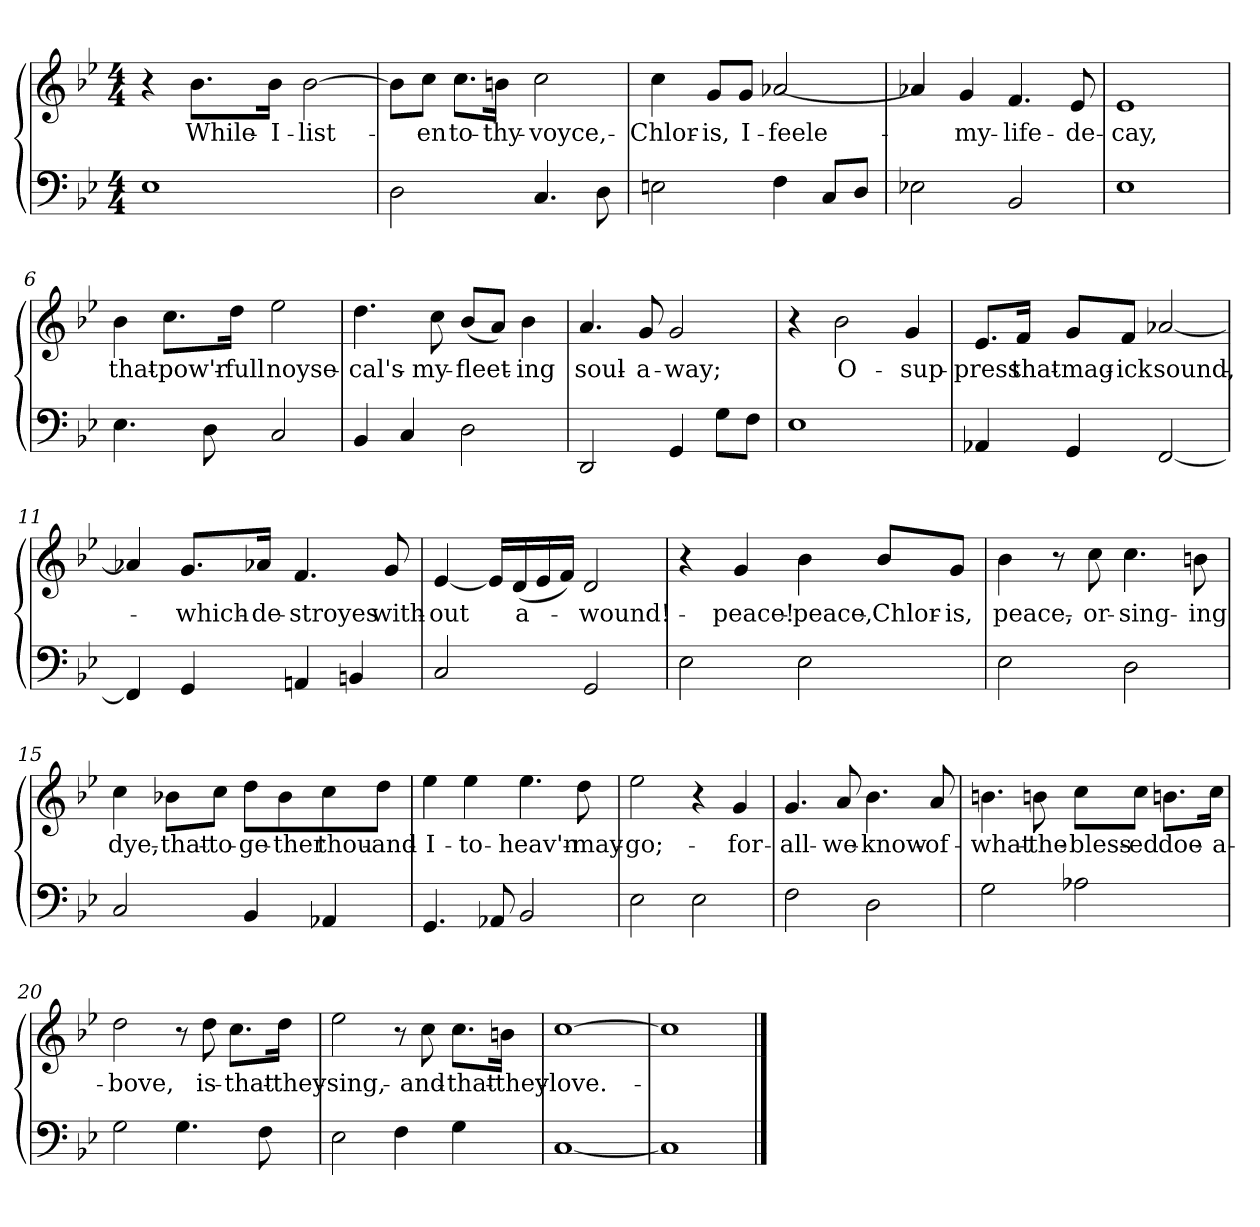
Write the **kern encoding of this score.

**kern	**kern	**text
*part2	*part1	*part1
*staff2	*staff1	*staff1
*clefF4	*clefG2	*
*k[b-e-]	*k[b-e-]	*
*B-:	*B-:	*
*M4/4	*M4/4	*
=1	=1	=1
1E-\	4r	.
.	8.b-\L	While-
.	16b-\Jk	I-
.	[2b-\	list-
=2	=2	=2
2D\	8b-\L]	.
.	8cc\J	-en
.	8.cc\L	to-
.	16bn\Jk	thy-
4.C/	2cc\	voyce,-
8D\	.	.
=3	=3	=3
!	!	!LO:LY:i
2En\	4cc\	Chlor-
!	!	!LO:LY:i
.	8g/L	-is,
.	8g/J	I-
4F\	[2a-X/	feele-
8C/L	.	.
8D/J	.	.
=4	=4	=4
2E-X\	4a-X/]	.
.	4g/	my-
2BB-/	4.f/	life-
.	8e-/	de-
=5	=5	=5
1E-\	1e-/	-cay,
!!LO:LB:g=z
=6	=6	=6
4.E-\	4b-\	that-
.	8.cc\L	pow'r-
8D\	.	.
.	16dd\Jk	-full
2C/	2ee-\	noyse-
=7	=7	=7
4BB-/	4.dd\	cal's-
4C/	.	.
.	8cc\	my-
2D\	(8b-/L	fleet-
.	8a/J)	.
.	4b-\	-ing
=8	=8	=8
2DD/	4.a/	soul-
.	8g/	a-
4GG/	2g/	-way;
8G\L	.	.
8F\J	.	.
=9	=9	=9
1E-\	4r	.
.	2b-\	O-
.	4g/	sup-
=10	=10	=10
4AA-X/	8.e-/L	-press
.	16f/Jk	that-
4GG/	8g/L	mag-
.	8f/J	-ick
[2FF/	[2a-X/	sound,-
!!LO:LB:g=z
=11	=11	=11
4FF/]	4a-X/]	.
4GG/	8.g/L	which-
.	16a-X/Jk	de-
4AAn/	4.f/	-stroyes
4BBn/	.	.
.	8g/	with-
=12	=12	=12
2C/	[4e-/	-out
.	16e-/LL]	.
.	(16d/	a-
.	16e-/	.
.	16f/JJ)	.
2GG/	2d/	wound!-
=13	=13	=13
2E-\	4r	.
.	4g/	peace!-
2E-\	4b-\	peace,-
!	!	!LO:LY:i
.	8b-/L	Chlor-
!	!	!LO:LY:i
.	8g/J	-is,
=14	=14	=14
2E-\	4b-\	peace,-
.	8r	.
.	8cc\	or-
2D\	4.cc\	sing-
.	8bn\	-ing
!!LO:LB:g=z
=15	=15	=15
2C/	4cc\	dye,-
.	8b-X\L	that-
.	8cc\J	to-
4BB-/	8dd\L	-ge-
.	8b-\	-ther
4AA-X/	8cc\	thou-
.	8dd\J	and-
=16	=16	=16
4.GG/	4ee-\	I-
.	4ee-\	to-
8AA-X/	.	.
2BB-/	4.ee-\	heav'n-
.	8dd\	may-
=17	=17	=17
2E-\	2ee-\	go;-
2E-\	4r	.
.	4g/	for-
=18	=18	=18
2F\	4.g/	all-
.	8a/	we-
2D\	4.b-\	know-
.	8a/	of-
!!LO:LB:g=z
=19	=19	=19
2G\	4.bn\	what-
.	8bn\	the-
2A-X\	8cc\L	bless-
.	8cc\J	-ed
.	8.bn\L	doe-
.	16cc\Jk	a-
=20	=20	=20
2G\	2dd\	-bove,
4.G\	8r	.
.	8dd\	is-
.	8.cc\L	that-
8F\	.	.
.	16dd\Jk	they-
=21	=21	=21
2E-\	2ee-\	sing,-
4F\	8r	.
.	8cc\	and-
4G\	8.cc\L	that-
.	16bn\Jk	they-
=22	=22	=22
[1C/	[1cc\	love.-
=23	=23	=23
1C/]	1cc\]	.
==	==	==
*-	*-	*-
